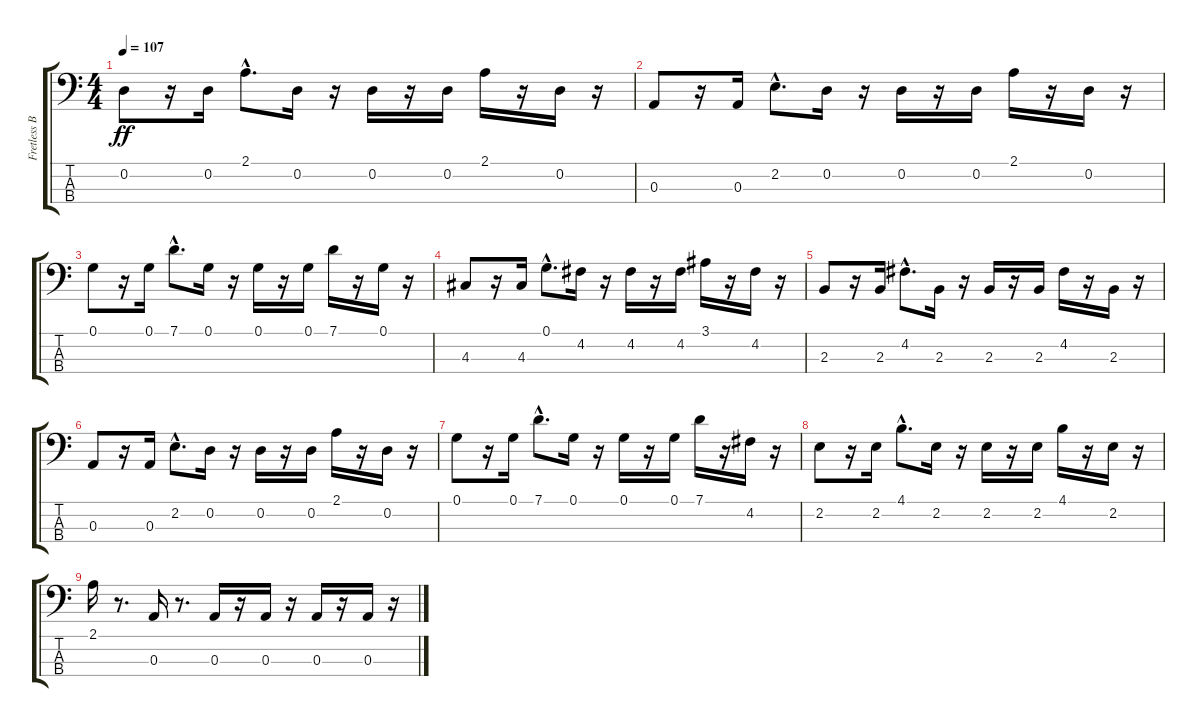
\track ("Fretless Bass" "Fretless B") {instrument fretlessbass}
\staff {score tabs}
\tuning (G2 D2 A1 E1) {hide}
\ts (4 4)
\tempo 107
\clef f4
\ks c
0.2.8{dy ff} r.16 0.2.16 2.1{hac}.8{d} 0.2.16 r.16 0.2.16 r.16 0.2.16 2.1.16 r.16 0.2.16 r.16 |
0.3.8 r.16 0.3.16 2.2{hac}.8{d} 0.2.16 r.16 0.2.16 r.16 0.2.16 2.1.16 r.16 0.2.16 r.16 |
0.1.8 r.16 0.1.16 7.1{hac}.8{d} 0.1.16 r.16 0.1.16 r.16 0.1.16 7.1.16 r.16 0.1.16 r.16 |
4.3.8 r.16 4.3.16 0.1{hac}.8{d} 4.2.16 r.16 4.2.16 r.16 4.2.16 3.1.16 r.16 4.2.16 r.16 |
2.3.8 r.16 2.3.16 4.2{hac}.8{d} 2.3.16 r.16 2.3.16 r.16 2.3.16 4.2.16 r.16 2.3.16 r.16 |
0.3.8 r.16 0.3.16 2.2{hac}.8{d} 0.2.16 r.16 0.2.16 r.16 0.2.16 2.1.16 r.16 0.2.16 r.16 |
0.1.8 r.16 0.1.16 7.1{hac}.8{d} 0.1.16 r.16 0.1.16 r.16 0.1.16 7.1.16 r.16 4.2.16 r.16 |
2.2.8 r.16 2.2.16 4.1{hac}.8{d} 2.2.16 r.16 2.2.16 r.16 2.2.16 4.1.16 r.16 2.2.16 r.16 |
2.1.16 r.8{d} 0.3.16 r.8{d} 0.3.16 r.16 0.3.16 r.16 0.3.16 r.16 0.3.16 r.16
